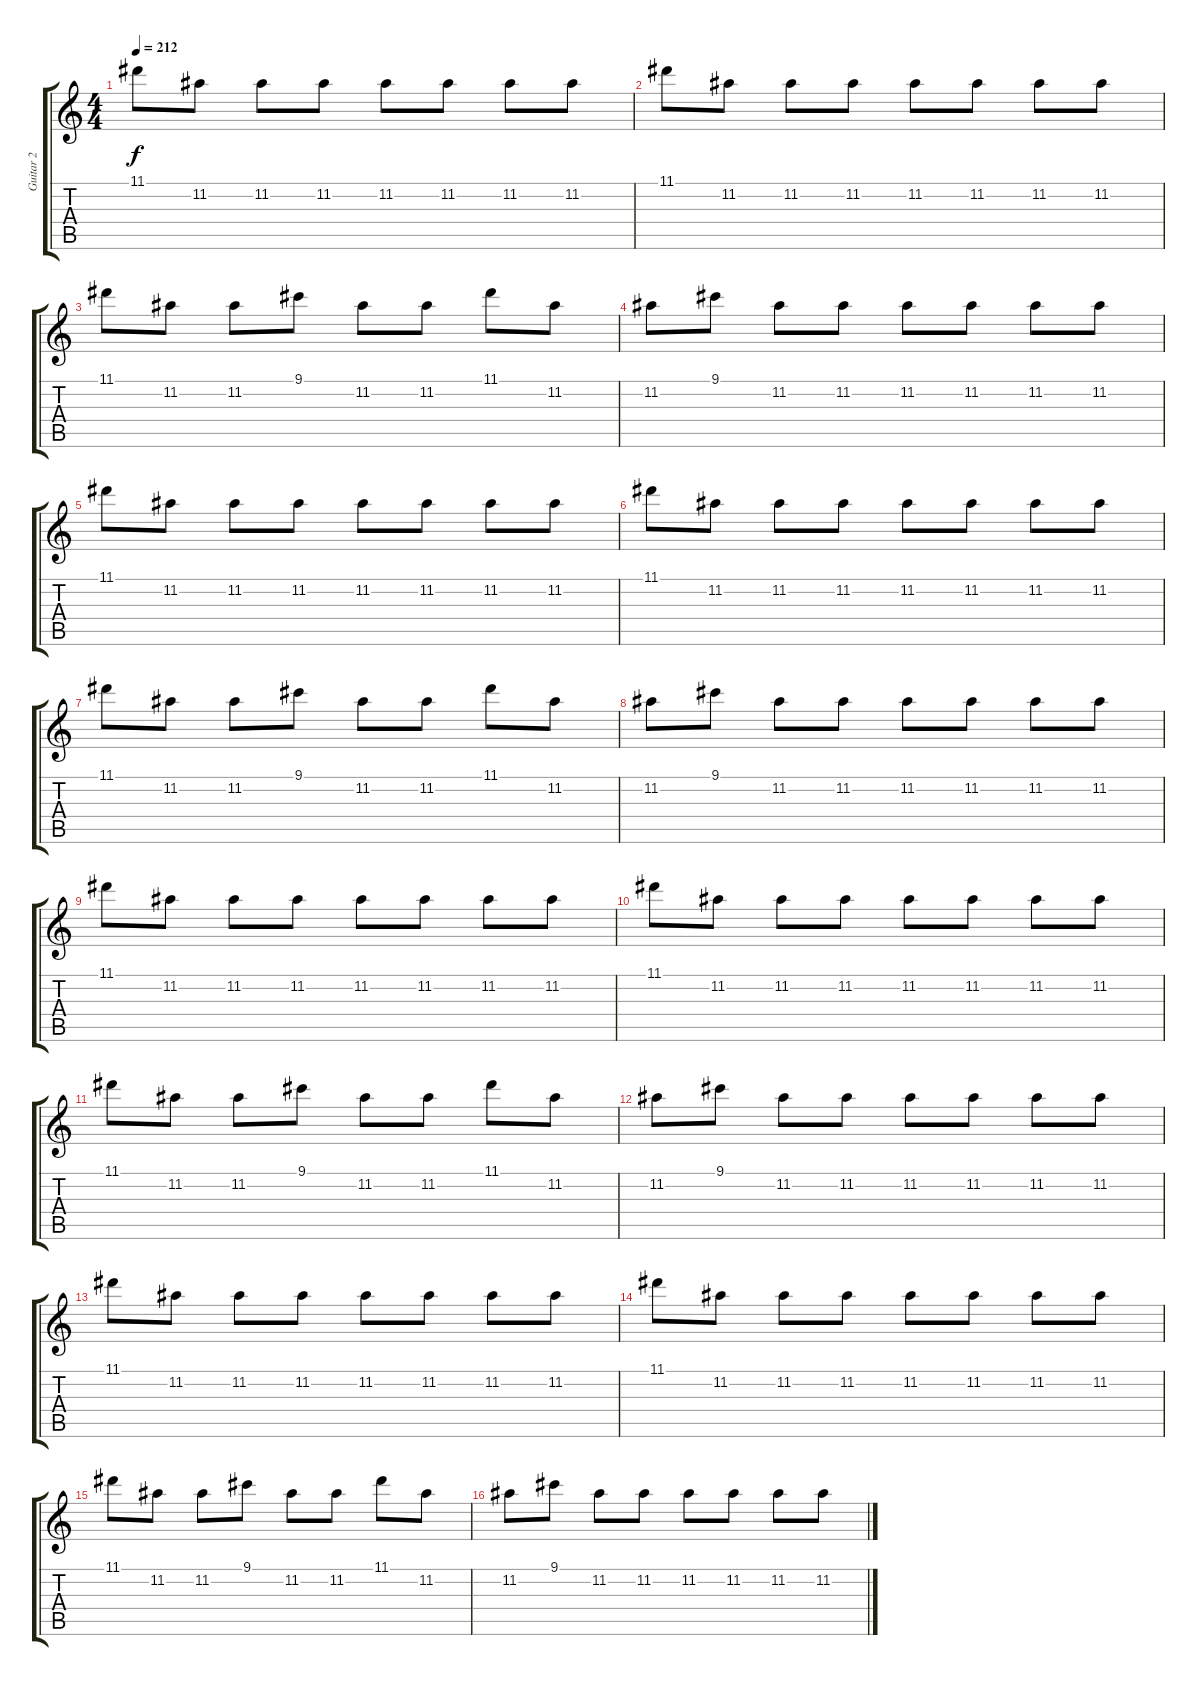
\track ("Guitar 2" "Guitar 2") {instrument distortionguitar}
\staff {score tabs}
\tuning (E4 B3 G3 D3 A2 E2) {hide}
\ts (4 4)
\tempo 212
\clef g2
\ks c
11.1.8{dy f} 11.2.8 11.2.8 11.2.8 11.2.8 11.2.8 11.2.8 11.2.8 |
11.1.8 11.2.8 11.2.8 11.2.8 11.2.8 11.2.8 11.2.8 11.2.8 |
11.1.8 11.2.8 11.2.8 9.1.8 11.2.8 11.2.8 11.1.8 11.2.8 |
11.2.8 9.1.8 11.2.8 11.2.8 11.2.8 11.2.8 11.2.8 11.2.8 |
11.1.8 11.2.8 11.2.8 11.2.8 11.2.8 11.2.8 11.2.8 11.2.8 |
11.1.8 11.2.8 11.2.8 11.2.8 11.2.8 11.2.8 11.2.8 11.2.8 |
11.1.8 11.2.8 11.2.8 9.1.8 11.2.8 11.2.8 11.1.8 11.2.8 |
11.2.8 9.1.8 11.2.8 11.2.8 11.2.8 11.2.8 11.2.8 11.2.8 |
11.1.8 11.2.8 11.2.8 11.2.8 11.2.8 11.2.8 11.2.8 11.2.8 |
11.1.8 11.2.8 11.2.8 11.2.8 11.2.8 11.2.8 11.2.8 11.2.8 |
11.1.8 11.2.8 11.2.8 9.1.8 11.2.8 11.2.8 11.1.8 11.2.8 |
11.2.8 9.1.8 11.2.8 11.2.8 11.2.8 11.2.8 11.2.8 11.2.8 |
11.1.8 11.2.8 11.2.8 11.2.8 11.2.8 11.2.8 11.2.8 11.2.8 |
11.1.8 11.2.8 11.2.8 11.2.8 11.2.8 11.2.8 11.2.8 11.2.8 |
11.1.8 11.2.8 11.2.8 9.1.8 11.2.8 11.2.8 11.1.8 11.2.8 |
11.2.8 9.1.8 11.2.8 11.2.8 11.2.8 11.2.8 11.2.8 11.2.8
